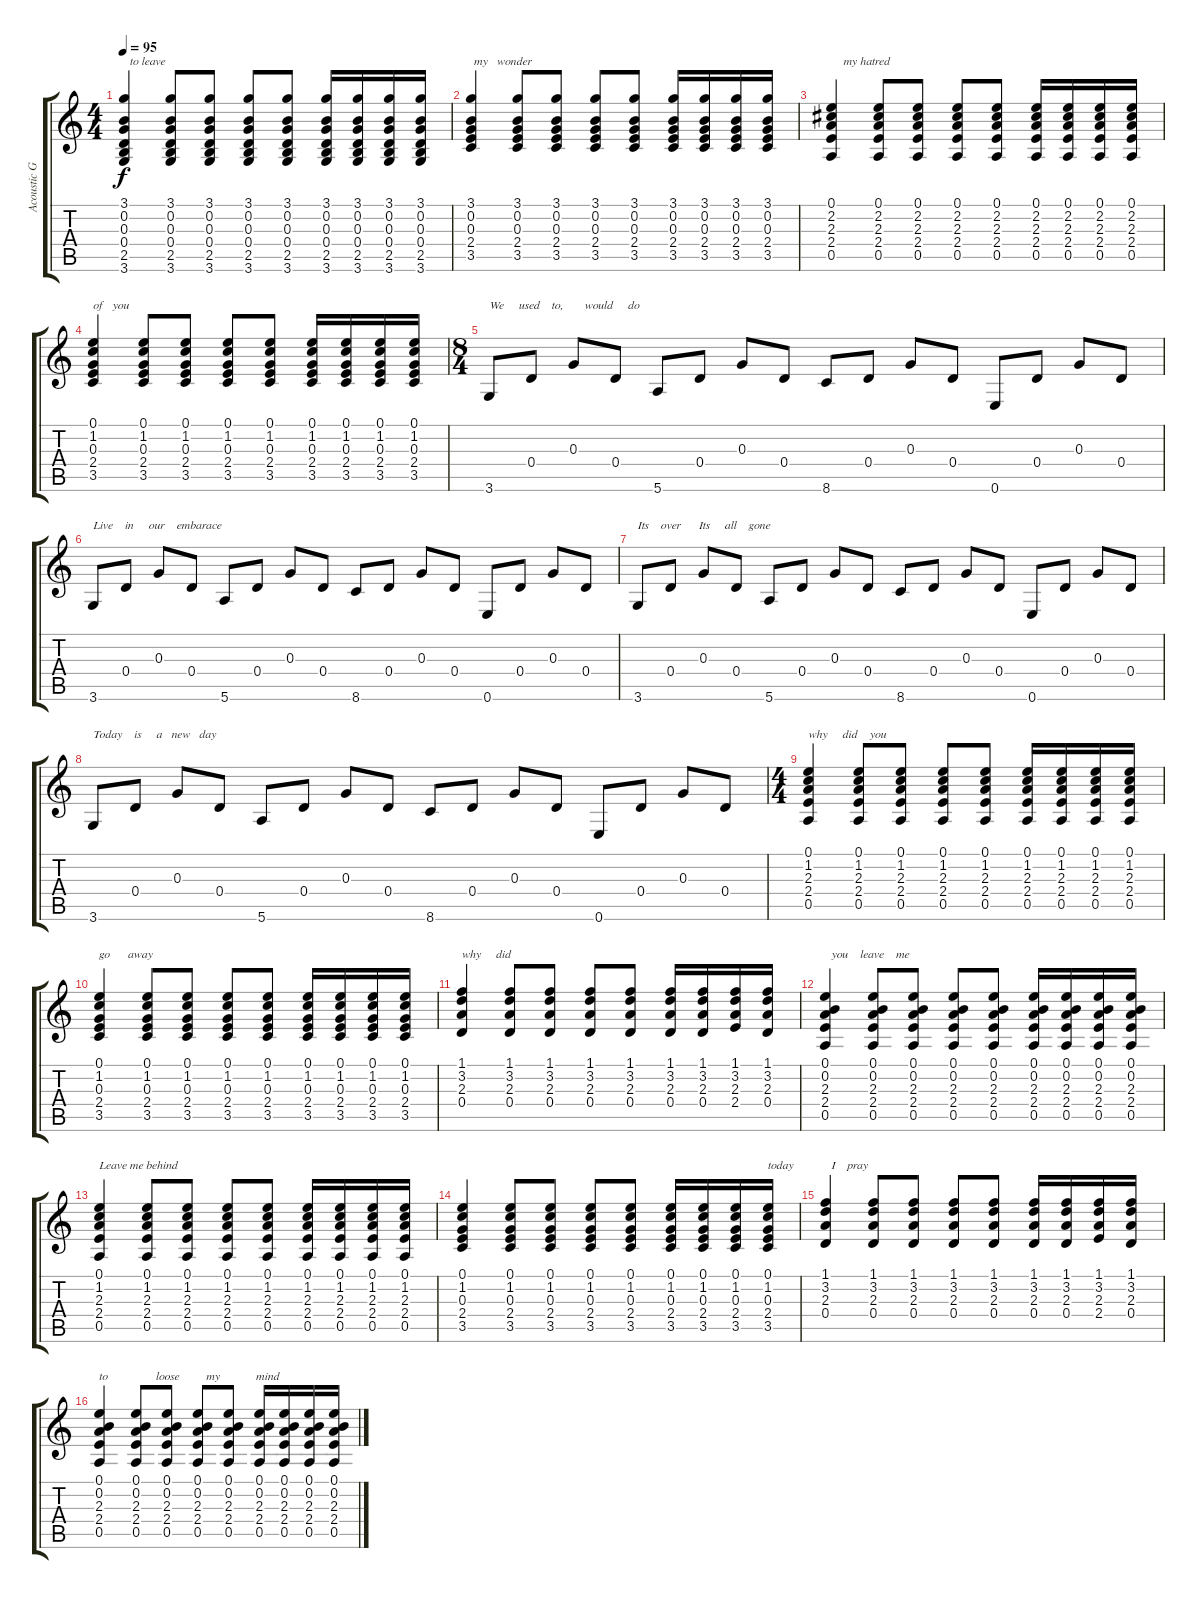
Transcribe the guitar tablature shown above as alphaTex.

\track ("Acoustic Guitar" "Acoustic G") {instrument acousticguitarsteel}
\staff {score tabs}
\tuning (E4 B3 G3 D3 A2 E2) {hide}
\ts (4 4)
\tempo 95
\clef g2
\ks c
(3.1 0.2 0.3 0.4 2.5 3.6).4{txt "  to leave" dy f} (3.1 0.2 0.3 0.4 2.5 3.6).8 (3.1 0.2 0.3 0.4 2.5 3.6).8 (3.1 0.2 0.3 0.4 2.5 3.6).8 (3.1 0.2 0.3 0.4 2.5 3.6).8 (3.1 0.2 0.3 0.4 2.5 3.6).16 (3.1 0.2 0.3 0.4 2.5 3.6).16 (3.1 0.2 0.3 0.4 2.5 3.6).16 (3.1 0.2 0.3 0.4 2.5 3.6).16 |
(3.1 0.2 0.3 2.4 3.5).4{txt " my   wonder"} (3.1 0.2 0.3 2.4 3.5).8 (3.1 0.2 0.3 2.4 3.5).8 (3.1 0.2 0.3 2.4 3.5).8 (3.1 0.2 0.3 2.4 3.5).8 (3.1 0.2 0.3 2.4 3.5).16 (3.1 0.2 0.3 2.4 3.5).16 (3.1 0.2 0.3 2.4 3.5).16 (3.1 0.2 0.3 2.4 3.5).16 |
(0.1 2.2 2.3 2.4 0.5).4{txt "    my hatred"} (0.1 2.2 2.3 2.4 0.5).8 (0.1 2.2 2.3 2.4 0.5).8 (0.1 2.2 2.3 2.4 0.5).8 (0.1 2.2 2.3 2.4 0.5).8 (0.1 2.2 2.3 2.4 0.5).16 (0.1 2.2 2.3 2.4 0.5).16 (0.1 2.2 2.3 2.4 0.5).16 (0.1 2.2 2.3 2.4 0.5).16 |
(0.1 1.2 0.3 2.4 3.5).4{txt "of   you"} (0.1 1.2 0.3 2.4 3.5).8 (0.1 1.2 0.3 2.4 3.5).8 (0.1 1.2 0.3 2.4 3.5).8 (0.1 1.2 0.3 2.4 3.5).8 (0.1 1.2 0.3 2.4 3.5).16 (0.1 1.2 0.3 2.4 3.5).16 (0.1 1.2 0.3 2.4 3.5).16 (0.1 1.2 0.3 2.4 3.5).16 |
\ts (8 4)
3.6.8{txt "We     used    to,       would     do"} 0.4.8 0.3.8 0.4.8 5.6.8 0.4.8 0.3.8 0.4.8 8.6.8 0.4.8 0.3.8 0.4.8 0.6.8 0.4.8 0.3.8 0.4.8 |
3.6.8{txt "Live    in     our    embarace"} 0.4.8 0.3.8 0.4.8 5.6.8 0.4.8 0.3.8 0.4.8 8.6.8 0.4.8 0.3.8 0.4.8 0.6.8 0.4.8 0.3.8 0.4.8 |
3.6.8{txt "Its    over      Its     all    gone"} 0.4.8 0.3.8 0.4.8 5.6.8 0.4.8 0.3.8 0.4.8 8.6.8 0.4.8 0.3.8 0.4.8 0.6.8 0.4.8 0.3.8 0.4.8 |
3.6.8{txt "Today    is     a   new   day"} 0.4.8 0.3.8 0.4.8 5.6.8 0.4.8 0.3.8 0.4.8 8.6.8 0.4.8 0.3.8 0.4.8 0.6.8 0.4.8 0.3.8 0.4.8 |
\ts (4 4)
(0.1 1.2 2.3 2.4 0.5).4{txt "why     did    you"} (0.1 1.2 2.3 2.4 0.5).8 (0.1 1.2 2.3 2.4 0.5).8 (0.1 1.2 2.3 2.4 0.5).8 (0.1 1.2 2.3 2.4 0.5).8 (0.1 1.2 2.3 2.4 0.5).16 (0.1 1.2 2.3 2.4 0.5).16 (0.1 1.2 2.3 2.4 0.5).16 (0.1 1.2 2.3 2.4 0.5).16 |
(0.1 1.2 0.3 2.4 3.5).4{txt "go      away"} (0.1 1.2 0.3 2.4 3.5).8 (0.1 1.2 0.3 2.4 3.5).8 (0.1 1.2 0.3 2.4 3.5).8 (0.1 1.2 0.3 2.4 3.5).8 (0.1 1.2 0.3 2.4 3.5).16 (0.1 1.2 0.3 2.4 3.5).16 (0.1 1.2 0.3 2.4 3.5).16 (0.1 1.2 0.3 2.4 3.5).16 |
(1.1 3.2 2.3 0.4).4{txt "why     did      "} (1.1 3.2 2.3 0.4).8 (1.1 3.2 2.3 0.4).8 (1.1 3.2 2.3 0.4).8 (1.1 3.2 2.3 0.4).8 (1.1 3.2 2.3 0.4).16 (1.1 3.2 2.3 0.4).16 (1.1 3.2 2.3 2.4).16 (1.1 3.2 2.3 0.4).16 |
(0.1 0.2 2.3 2.4 0.5).4{txt "  you    leave    me"} (0.1 0.2 2.3 2.4 0.5).8 (0.1 0.2 2.3 2.4 0.5).8 (0.1 0.2 2.3 2.4 0.5).8 (0.1 0.2 2.3 2.4 0.5).8 (0.1 0.2 2.3 2.4 0.5).16 (0.1 0.2 2.3 2.4 0.5).16 (0.1 0.2 2.3 2.4 0.5).16 (0.1 0.2 2.3 2.4 0.5).16 |
(0.1 1.2 2.3 2.4 0.5).4{txt "Leave me behind"} (0.1 1.2 2.3 2.4 0.5).8 (0.1 1.2 2.3 2.4 0.5).8 (0.1 1.2 2.3 2.4 0.5).8 (0.1 1.2 2.3 2.4 0.5).8 (0.1 1.2 2.3 2.4 0.5).16 (0.1 1.2 2.3 2.4 0.5).16 (0.1 1.2 2.3 2.4 0.5).16 (0.1 1.2 2.3 2.4 0.5).16 |
(0.1 1.2 0.3 2.4 3.5).4 (0.1 1.2 0.3 2.4 3.5).8 (0.1 1.2 0.3 2.4 3.5).8 (0.1 1.2 0.3 2.4 3.5).8 (0.1 1.2 0.3 2.4 3.5).8 (0.1 1.2 0.3 2.4 3.5).16 (0.1 1.2 0.3 2.4 3.5).16 (0.1 1.2 0.3 2.4 3.5).16 (0.1 1.2 0.3 2.4 3.5).16{txt "today"} |
(1.1 3.2 2.3 0.4).4{txt "  I    pray"} (1.1 3.2 2.3 0.4).8 (1.1 3.2 2.3 0.4).8 (1.1 3.2 2.3 0.4).8 (1.1 3.2 2.3 0.4).8 (1.1 3.2 2.3 0.4).16 (1.1 3.2 2.3 0.4).16 (1.1 3.2 2.3 2.4).16 (1.1 3.2 2.3 0.4).16 |
(0.1 0.2 2.3 2.4 0.5).4{txt "to                loose         my            mind"} (0.1 0.2 2.3 2.4 0.5).8 (0.1 0.2 2.3 2.4 0.5).8 (0.1 0.2 2.3 2.4 0.5).8 (0.1 0.2 2.3 2.4 0.5).8 (0.1 0.2 2.3 2.4 0.5).16 (0.1 0.2 2.3 2.4 0.5).16 (0.1 0.2 2.3 2.4 0.5).16 (0.1 0.2 2.3 2.4 0.5).16
